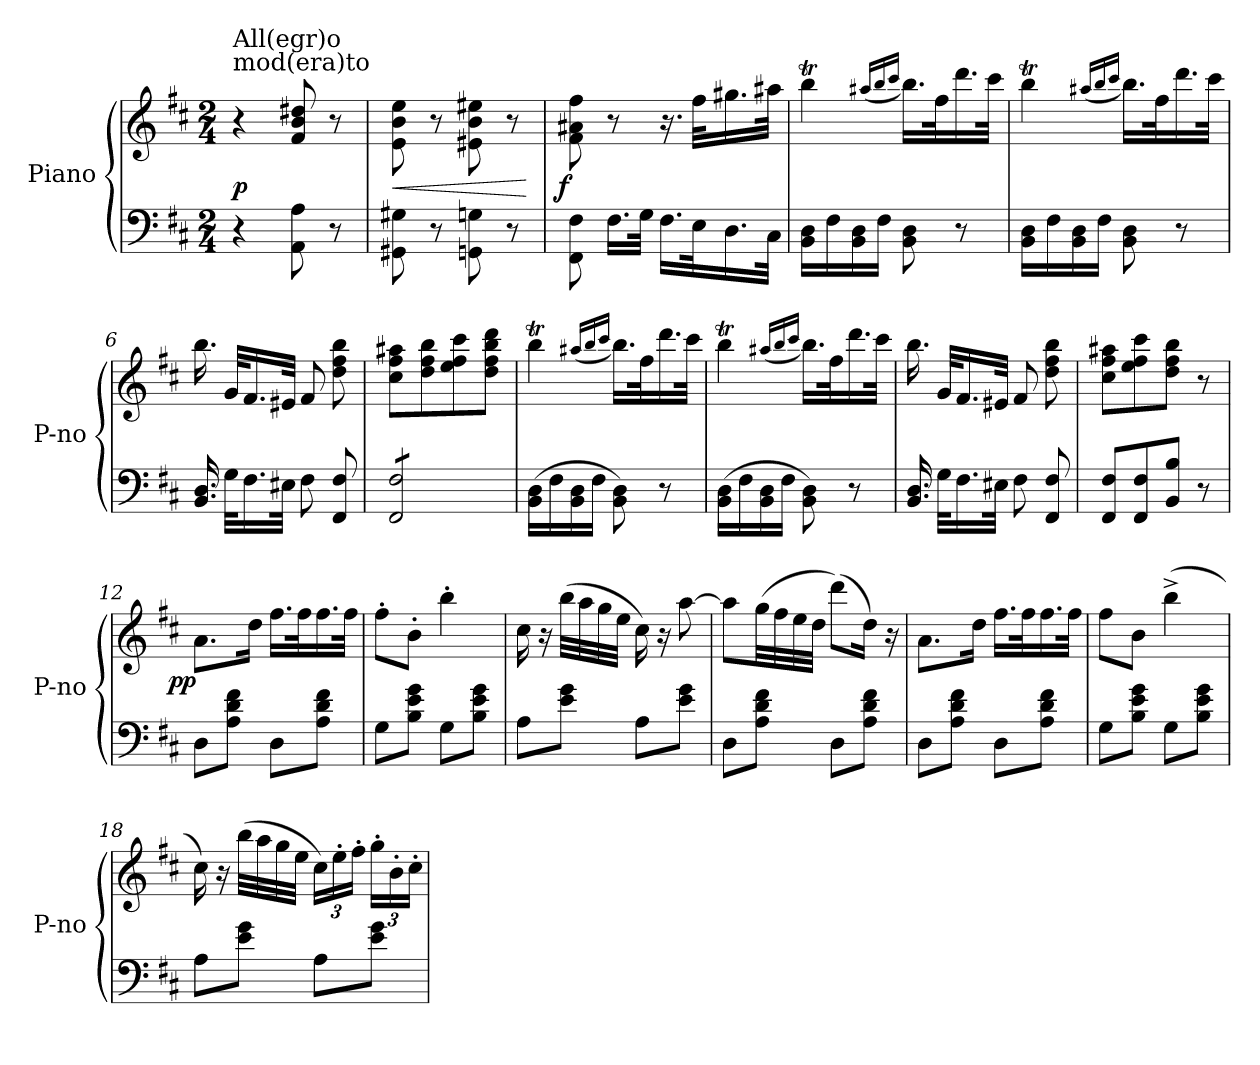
**kern	**kern	**dynam
*part2	*part1	*part1
*staff2	*staff1	*staff1
*I"Piano	*I"Piano	*
*I'P-no	*I'P-no	*
*clefF4	*clefG2	*
*k[f#c#]	*k[f#c#]	*
*M2/4	*M2/4	*
=1	=1	=1
!	!LO:TX:a:t=All(egr)o \nmod(era)to	!
4r	4r	p
8AA\ 8A\	8f#/ 8b/ 8dd#X/	.
8r	8r	.
=2	=2	=2
!	!	!LO:HP:b
8GG#X\ 8G#X\	8e\ 8b\ 8ee\	<
8r	8r	.
8GGn\ 8Gn\	8e#X\ 8b\ 8ee#X\	.
8r	8r	.
.	.	[
=3	=3	=3
!	!	!LO:DY:rj
8FF#\ 8F#\	8f#\ 8a#X\ 8ff#\	f
16.F#\LL	8r	.
32G\JJk	.	.
16.F#\LL	16.r	.
32E\K	32ff#\KLL	.
16.D\	16.gg#X\	.
32C#\JJk	32aa#X\JJk	.
=4	=4	=4
16BB\ 16D\LL	4bbT\	.
16F#\	.	.
16BB\ 16D\	.	.
16F#\JJ	.	.
.	(16qqaa#X/LL	.
.	16qqbb/	.
.	16qqccc#/JJ	.
8BB\ 8D\	16.bb\LL)	.
.	32ff#\K	.
8r	16.ddd\	.
.	32ccc#\JJk	.
=5	=5	=5
16BB\ 16D\LL	4bbT\	.
16F#\	.	.
16BB\ 16D\	.	.
16F#\JJ	.	.
.	(16qqaa#X/LL	.
.	16qqbb/	.
.	16qqccc#/JJ	.
8BB\ 8D\	16.bb\LL)	.
.	32ff#\K	.
8r	16.ddd\	.
.	32ccc#\JJk	.
=6	=6	=6
16.BB/ 16.D/	16.bb\	.
32G\KLL	32g/KLL	.
16.F#\	16.f#/	.
32E#X\JJk	32e#X/JJk	.
8F#\	8f#/	.
8FF#/ 8F#/	8dd\ 8ff#\ 8bb\	.
=7	=7	=7
*tremolo	*	*
8FF#/ 8F#/L	8cc#\ 8ff#\ 8aa#X\L	.
8FF#/ 8F#/	8dd\ 8ff#\ 8bb\	.
8FF#/ 8F#/	8ee\ 8ff#\ 8ccc#\	.
8FF#/ 8F#/J	8dd\ 8ff#\ 8bb\ 8ddd\J	.
*Xtremolo	*	*
=8	=8	=8
(16BB\ 16D\LL	4bbT\	.
16F#\	.	.
16BB\ 16D\	.	.
16F#\JJ	.	.
.	(16qqaa#X/LL	.
.	16qqbb/	.
.	16qqccc#/JJ	.
8BB\ 8D\)	16.bb\LL)	.
.	32ff#\K	.
8r	16.ddd\	.
.	32ccc#\JJk	.
=9	=9	=9
(16BB\ 16D\LL	4bbT\	.
16F#\	.	.
16BB\ 16D\	.	.
16F#\JJ	.	.
.	(16qqaa#X/LL	.
.	16qqbb/	.
.	16qqccc#/JJ	.
8BB\ 8D\)	16.bb\LL)	.
.	32ff#\K	.
8r	16.ddd\	.
.	32ccc#\JJk	.
=10	=10	=10
16.BB/ 16.D/	16.bb\	.
32G\KLL	32g/KLL	.
16.F#\	16.f#/	.
32E#X\JJk	32e#X/JJk	.
8F#\	8f#/	.
8FF#/ 8F#/	8dd\ 8ff#\ 8bb\	.
=11	=11	=11
8FF#/ 8F#/L	8cc#\ 8ff#\ 8aa#X\L	.
8FF#/ 8F#/	8ee\ 8ff#\ 8ccc#\	.
8BB/ 8B/J	8dd\ 8ff#\ 8bb\J	.
8r	8r	.
=12	=12	=12
!	!	!LO:DY:rj
8D\L	8.a\L	pp
8A\ 8d\ 8f#\J	.	.
.	16dd\Jk	.
8D\L	16.ff#\LL	.
.	32ff#\K	.
8A\ 8d\ 8f#\J	16.ff#\	.
.	32ff#\JJk	.
=13	=13	=13
8G\L	8ff#'\L	.
8B\ 8e\ 8g\J	8b'\J	.
8G\L	4bb'\	.
8B\ 8e\ 8g\J	.	.
=14	=14	=14
8A\L	16cc#\	.
.	16r	.
8e\ 8g\J	(32bb\LLL	.
.	32aa\	.
.	32gg\	.
.	32ee\JJJ	.
8A\L	16cc#\)	.
.	16r	.
8e\ 8g\J	[8aa\	.
=15	=15	=15
8D\L	8aa\L]	.
8A\ 8d\ 8f#\J	(32gg\LL	.
.	32ff#\	.
.	32ee\	.
.	32dd\JJJ	.
8D\L	(8ddd\L)	.
8A\ 8d\ 8f#\J	16dd\Jk)	.
.	16r	.
=16	=16	=16
8D\L	8.a\L	.
8A\ 8d\ 8f#\J	.	.
.	16dd\Jk	.
8D\L	16.ff#\LL	.
.	32ff#\K	.
8A\ 8d\ 8f#\J	16.ff#\	.
.	32ff#\JJk	.
=17	=17	=17
8G\L	8ff#\L	.
8B\ 8e\ 8g\J	8b\J	.
8G\L	(4bb^\	.
8B\ 8e\ 8g\J	.	.
=18	=18	=18
8A\L	16cc#\)	.
.	16r	.
8e\ 8g\J	(32bb\LLL	.
.	32aa\	.
.	32gg\	.
.	32ee\JJJ	.
8A\L	24cc#\LL)	.
.	24ee'\	.
.	24ff#'\JJ	.
8e\ 8g\J	24gg'\LL	.
.	24b'\	.
.	24cc#'\JJ	.
=	=	=
*-	*-	*-
